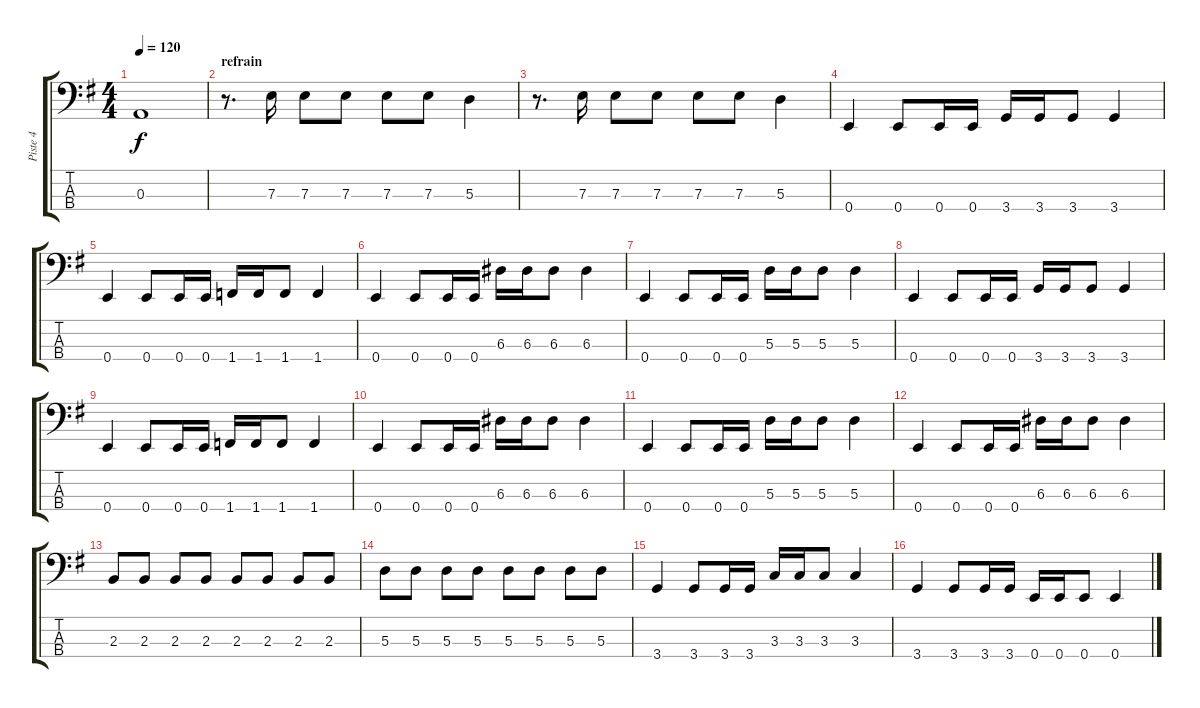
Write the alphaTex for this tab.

\track ("Piste 4" "Piste 4") {instrument electricbassfinger}
\staff {score tabs}
\tuning (G2 D2 A1 E1) {hide}
\ts (4 4)
\tempo 120
\clef f4
\ks g
0.3.1{dy f} |
\section ("" "refrain")
r.8{d} 7.3.16 7.3.8 7.3.8 7.3.8 7.3.8 5.3.4 |
r.8{d} 7.3.16 7.3.8 7.3.8 7.3.8 7.3.8 5.3.4 |
0.4.4 0.4.8 0.4.16 0.4.16 3.4.16 3.4.16 3.4.8 3.4.4 |
0.4.4 0.4.8 0.4.16 0.4.16 1.4.16 1.4.16 1.4.8 1.4.4 |
0.4.4 0.4.8 0.4.16 0.4.16 6.3.16 6.3.16 6.3.8 6.3.4 |
0.4.4 0.4.8 0.4.16 0.4.16 5.3.16 5.3.16 5.3.8 5.3.4 |
0.4.4 0.4.8 0.4.16 0.4.16 3.4.16 3.4.16 3.4.8 3.4.4 |
0.4.4 0.4.8 0.4.16 0.4.16 1.4.16 1.4.16 1.4.8 1.4.4 |
0.4.4 0.4.8 0.4.16 0.4.16 6.3.16 6.3.16 6.3.8 6.3.4 |
0.4.4 0.4.8 0.4.16 0.4.16 5.3.16 5.3.16 5.3.8 5.3.4 |
0.4.4 0.4.8 0.4.16 0.4.16 6.3.16 6.3.16 6.3.8 6.3.4 |
2.3.8 2.3.8 2.3.8 2.3.8 2.3.8 2.3.8 2.3.8 2.3.8 |
5.3.8 5.3.8 5.3.8 5.3.8 5.3.8 5.3.8 5.3.8 5.3.8 |
3.4.4 3.4.8 3.4.16 3.4.16 3.3.16 3.3.16 3.3.8 3.3.4 |
3.4.4 3.4.8 3.4.16 3.4.16 0.4.16 0.4.16 0.4.8 0.4.4
